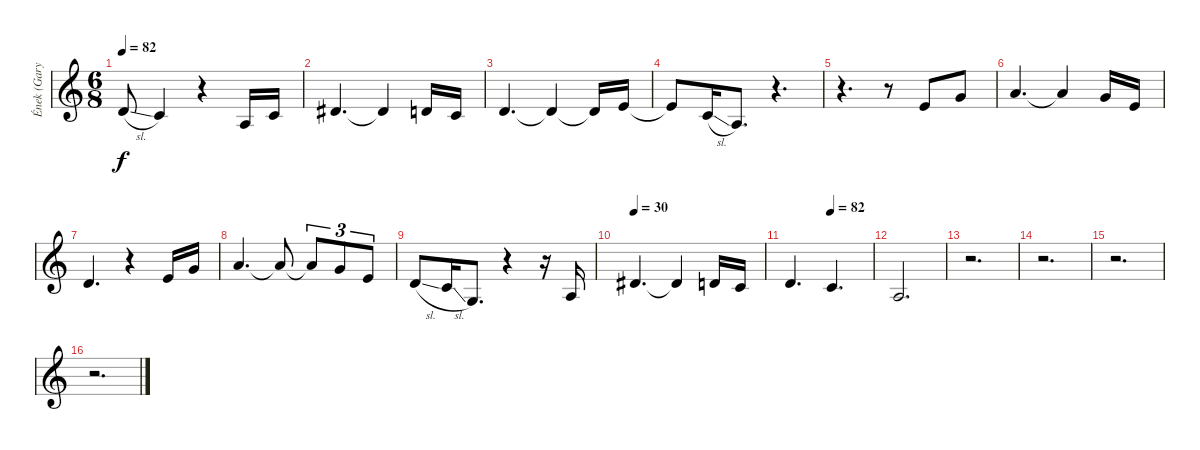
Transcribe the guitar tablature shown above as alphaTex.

\track ("Ének (Gary Moore)" "Ének (Gary") {instrument tenorsax}
\staff {score}
\tuning (E4 B3 G3 D3 A2 E2) {hide}
\ts (6 8)
\tempo 82
\clef g2
\ks c
3.2{sl}.8{dy f} 1.2.4 r.4 2.3.16 1.2.16 |
4.2.4{d} 4.2{t}.4 3.2.16 1.2.16 |
3.2.4{d} 3.2{t}.4 3.2{t}.16 0.1.16 |
0.1{t}.8 5.3{sl}.16 2.3.8{d} r.4{d} |
r.4{d} r.8 0.1.8 3.1.8 |
5.1.4{d} 5.1{t}.4 3.1.16 0.1.16 |
3.2.4{d} r.4 0.1.16 3.1.16 |
5.1.4{d} 5.1{t}.8 5.1{t}.8{tu (3 2)} 3.1.8{tu (3 2)} 0.1.8{tu (3 2)} |
7.3{sl}.8 5.3{sl}.16 0.3.8{d} r.4 r.16 2.3.16 |
\tempo 30
4.2.4{d} 4.2{t}.4 3.2.16 1.2.16 |
\tempo (82 0.5)
3.2.4{d} 1.2.4{d} |
2.3.2{d} |
r.2{d} |
r.2{d} |
r.2{d} |
r.2{d}
